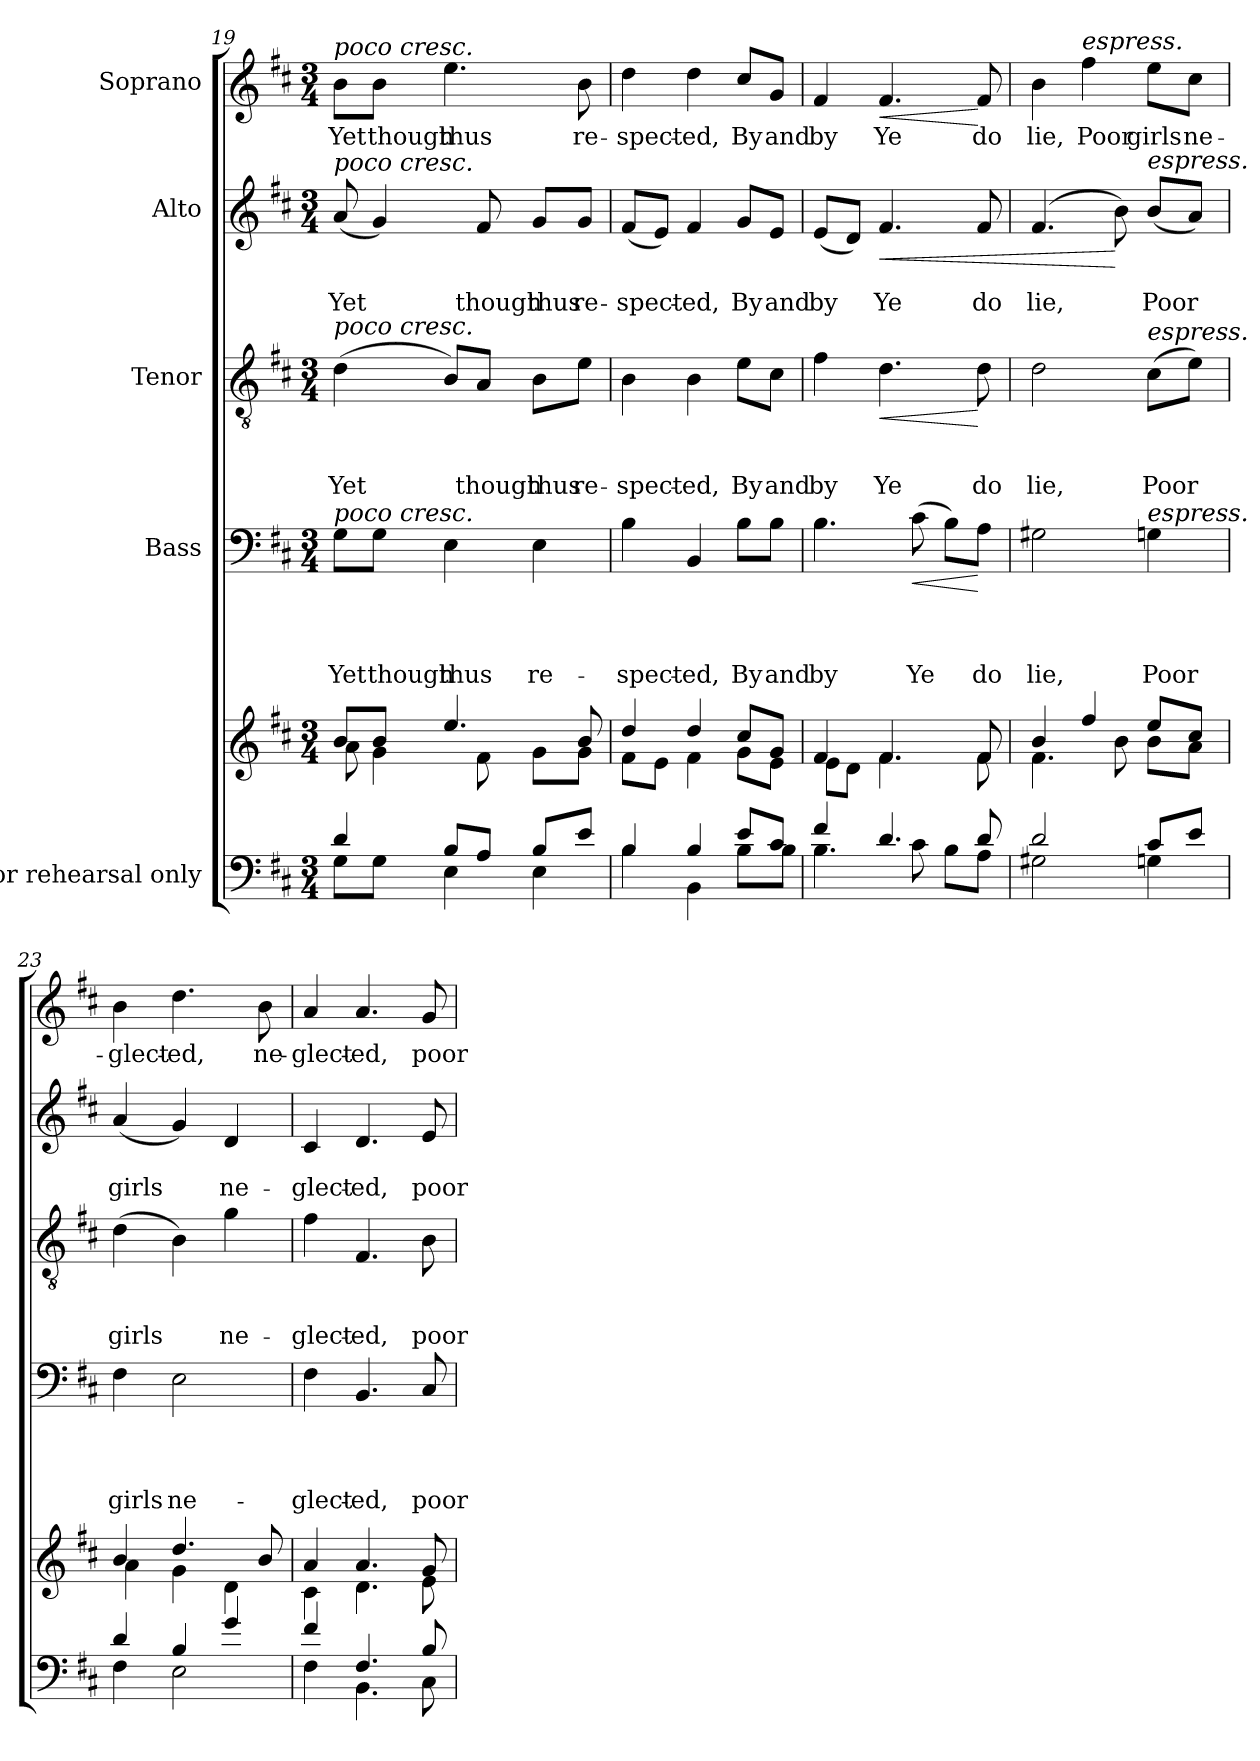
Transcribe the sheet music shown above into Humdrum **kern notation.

**kern	**kern	**kern	**text	**text	**text	**text	**dynam	**kern	**text	**text	**text	**dynam	**kern	**text	**text	**dynam	**kern	**text	**dynam
*part5	*part5	*part4	*part4	*part4	*part4	*part4	*part4	*part3	*part3	*part3	*part3	*part3	*part2	*part2	*part2	*part2	*part1	*part1	*part1
*staff6	*staff5	*staff4	*staff4	*staff4	*staff4	*staff4	*staff4	*staff3	*staff3	*staff3	*staff3	*staff3	*staff2	*staff2	*staff2	*staff2	*staff1	*staff1	*staff1
*I"for rehearsal only	*	*I"Bass	*	*	*	*	*	*I"Tenor	*	*	*	*	*I"Alto	*	*	*	*I"Soprano	*	*
*clefF4	*clefG2	*clefF4	*	*	*	*	*	*clefGv2	*	*	*	*	*clefG2	*	*	*	*clefG2	*	*
*k[f#c#]	*k[f#c#]	*k[f#c#]	*	*	*	*	*	*k[f#c#]	*	*	*	*	*k[f#c#]	*	*	*	*k[f#c#]	*	*
*D:	*D:	*D:	*	*	*	*	*	*D:	*	*	*	*	*D:	*	*	*	*D:	*	*
*M3/4	*M3/4	*M3/4	*	*	*	*	*	*M3/4	*	*	*	*	*M3/4	*	*	*	*M3/4	*	*
=19	=19	=19	=19	=19	=19	=19	=19	=19	=19	=19	=19	=19	=19	=19	=19	=19	=19	=19	=19
*^	*^	*	*	*	*	*	*	*	*	*	*	*	*	*	*	*	*	*	*
!	!	!	!	!	!	!	!	!	!	!	!	!	!	!	!	!	!	!	!LO:TX:a:i:t=poco cresc.	!	!
!	!	!	!	!	!	!	!	!	!	!	!	!	!	!	!LO:TX:a:i:t=poco cresc.	!	!	!	!	!	!
!	!	!	!	!	!	!	!	!	!	!LO:TX:a:i:t=poco cresc.	!	!	!	!	!	!	!	!	!	!	!
!	!	!	!	!LO:TX:a:i:t=poco cresc.	!	!	!	!	!	!	!	!	!	!	!	!	!	!	!	!	!
!	!	!	!	!	!	!	!	!LO:LY:b	!	!	!	!	!LO:LY:b	!	!	!	!LO:LY:b	!	!	!LO:LY:b	!
4d/	8G\L	8b/L	8a\	8G\L	.	.	.	Yet	.	(>4d\	.	.	Yet	.	(<8a/	.	Yet	.	8b\L	Yet	.
!	!	!	!	!	!	!	!	!LO:LY:b	!	!	!	!	!	!	!	!	!	!	!	!LO:LY:b	!
.	8G\J	8b/J	4g\	8G\J	.	.	.	though	.	.	.	.	.	.	4g/)	.	.	.	8b\J	though	.
!	!	!	!	!	!	!	!	!LO:LY:b	!	!	!	!	!	!	!	!	!	!	!	!LO:LY:b	!
8B/L	4E\	4.ee/	.	4E\	.	.	.	thus	.	8B/L)	.	.	.	.	.	.	.	.	4.ee\	thus	.
!	!	!	!	!	!	!	!	!	!	!	!	!	!LO:LY:b	!	!	!	!LO:LY:b	!	!	!	!
8A/J	.	.	8f#\	.	.	.	.	.	.	8A/J	.	.	though	.	8f#/	.	though	.	.	.	.
!	!	!	!	!	!	!	!	!LO:LY:b	!	!	!	!	!LO:LY:b	!	!	!	!LO:LY:b	!	!	!	!
8B/L	4E\	.	8g\L	4E\	.	.	.	re-	.	8B\L	.	.	thus	.	8g/L	.	thus	.	.	.	.
!	!	!	!	!	!	!	!	!	!	!	!	!	!LO:LY:b	!	!	!	!LO:LY:b	!	!	!LO:LY:b	!
8e/J	.	8b/	8g\J	.	.	.	.	.	.	8e\J	.	.	re-	.	8g/J	.	re-	.	8b\	re-	.
=20	=20	=20	=20	=20	=20	=20	=20	=20	=20	=20	=20	=20	=20	=20	=20	=20	=20	=20	=20	=20	=20
!	!	!	!	!	!	!	!	!LO:LY:b	!	!	!	!	!LO:LY:b	!	!	!	!LO:LY:b	!	!	!LO:LY:b	!
4B/	4B\	4dd/	8f#\L	4B\	.	.	.	-spect-	.	4B\	.	.	-spect-	.	(<8f#/L	.	-spect-	.	4dd\	-spect-	.
.	.	.	8e\J	.	.	.	.	.	.	.	.	.	.	.	8e/J)	.	.	.	.	.	.
!	!	!	!	!	!	!	!	!LO:LY:b	!	!	!	!	!LO:LY:b	!	!	!	!LO:LY:b	!	!	!LO:LY:b	!
4B/	4BB\	4dd/	4f#\	4BB/	.	.	.	-ed,	.	4B\	.	.	-ed,	.	4f#/	.	-ed,	.	4dd\	-ed,	.
!	!	!	!	!	!	!	!	!LO:LY:b	!	!	!	!	!LO:LY:b	!	!	!	!LO:LY:b	!	!	!LO:LY:b	!
8e/L	8B\L	8cc#/L	8g\L	8B\L	.	.	.	By	.	8e\L	.	.	By	.	8g/L	.	By	.	8cc#/L	By	.
!	!	!	!	!	!	!	!	!LO:LY:b	!	!	!	!	!LO:LY:b	!	!	!	!LO:LY:b	!	!	!LO:LY:b	!
8c#/J	8B\J	8g/J	8e\J	8B\J	.	.	.	and	.	8c#\J	.	.	and	.	8e/J	.	and	.	8g/J	and	.
=21	=21	=21	=21	=21	=21	=21	=21	=21	=21	=21	=21	=21	=21	=21	=21	=21	=21	=21	=21	=21	=21
!	!	!	!	!	!	!	!	!LO:LY:b	!	!	!	!	!LO:LY:b	!	!	!	!LO:LY:b	!	!	!LO:LY:b	!
4f#/	4.B\	4f#/	8e\L	4.B\	.	.	.	by	.	4f#\	.	.	by	.	(<8e/L	.	by	.	4f#/	by	.
.	.	.	8d\J	.	.	.	.	.	.	.	.	.	.	.	8d/J)	.	.	.	.	.	.
!	!	!	!	!	!	!	!	!	!	!	!	!	!LO:LY:b	!LO:HP:b	!	!	!LO:LY:b	!LO:HP:b	!	!LO:LY:b	!LO:HP:b
4.d/	.	4.f#/	4.f#\	.	.	.	.	.	.	4.d\	.	.	Ye	<	4.f#/	.	Ye	<	4.f#/	Ye	<
!	!	!	!	!	!	!	!	!LO:LY:b	!LO:HP:b	!	!	!	!	!	!	!	!	!	!	!	!
.	8c#\	.	.	(>8c#\	.	.	.	Ye	<	.	.	.	.	.	.	.	.	.	.	.	.
.	8B\L	.	.	8B\L)	.	.	.	.	.	.	.	.	.	.	.	.	.	.	.	.	.
!	!	!	!	!	!	!	!	!LO:LY:b	!	!	!	!	!LO:LY:b	!	!	!	!LO:LY:b	!	!	!LO:LY:b	!
8d/	8A\J	8f#/	8f#\	8A\J	.	.	.	do	[	8d\	.	.	do	[	8f#/	.	do	.	8f#/	do	[
!!LO:PB:g=z
=22	=22	=22	=22	=22	=22	=22	=22	=22	=22	=22	=22	=22	=22	=22	=22	=22	=22	=22	=22	=22	=22
!	!	!	!	!	!	!	!	!LO:LY:b	!	!	!	!	!LO:LY:b	!	!	!	!LO:LY:b	!	!	!LO:LY:b	!
2d/	2G#X\	4b/	4.f#\	2G#X\	.	.	.	lie,	.	2d\	.	.	lie,	.	(>4.f#/	.	lie,	.	4b\	lie,	.
!	!	!	!	!	!	!	!	!	!	!	!	!	!	!	!	!	!	!	!LO:TX:a:i:t=espress.	!	!
!	!	!	!	!	!	!	!	!	!	!	!	!	!	!	!	!	!	!	!	!LO:LY:b	!
.	.	4ff#/	.	.	.	.	.	.	.	.	.	.	.	.	.	.	.	.	4ff#\	Poor	.
.	.	.	8b\	.	.	.	.	.	.	.	.	.	.	.	8b\)	.	.	[	.	.	.
!	!	!	!	!	!	!	!	!	!	!	!	!	!	!	!LO:TX:a:i:t=espress.	!	!	!	!	!	!
!	!	!	!	!	!	!	!	!	!	!LO:TX:a:i:t=espress.	!	!	!	!	!	!	!	!	!	!	!
!	!	!	!	!LO:TX:a:i:t=espress.	!	!	!	!	!	!	!	!	!	!	!	!	!	!	!	!	!
!	!	!	!	!	!	!	!	!LO:LY:b	!	!	!	!	!LO:LY:b	!	!	!	!LO:LY:b	!	!	!LO:LY:b	!
8c#/L	4Gn\	8ee/L	8b\L	4Gn\	.	.	.	Poor	.	(>8c#\L	.	.	Poor	.	(<8b/L	.	Poor	.	8ee\L	girls	.
!	!	!	!	!	!	!	!	!	!	!	!	!	!	!	!	!	!	!	!	!LO:LY:b	!
8e/J	.	8cc#/J	8a\J	.	.	.	.	.	.	8e\J)	.	.	.	.	8a/J)	.	.	.	8cc#\J	ne-	.
=23	=23	=23	=23	=23	=23	=23	=23	=23	=23	=23	=23	=23	=23	=23	=23	=23	=23	=23	=23	=23	=23
!	!	!	!	!	!	!	!	!LO:LY:b	!	!	!	!	!LO:LY:b	!	!	!	!LO:LY:b	!	!	!LO:LY:b	!
4d/	4F#\	4b/	4a\	4F#\	.	.	.	girls	.	(>4d\	.	.	girls	.	(<4a/	.	girls	.	4b\	-glect-	.
!	!	!	!	!	!	!	!	!LO:LY:b	!	!	!	!	!	!	!	!	!	!	!	!LO:LY:b	!
4B/	2E\	4.dd/	4g\	2E\	.	.	.	ne-	.	4B\)	.	.	.	.	4g/)	.	.	.	4.dd\	-ed,	.
!	!	!	!	!	!	!	!	!	!	!	!	!	!LO:LY:b	!	!	!	!LO:LY:b	!	!	!	!
4g/	.	.	4d\	.	.	.	.	.	.	4g\	.	.	ne-	.	4d/	.	ne-	.	.	.	.
!	!	!	!	!	!	!	!	!	!	!	!	!	!	!	!	!	!	!	!	!LO:LY:b	!
.	.	8b/	.	.	.	.	.	.	.	.	.	.	.	.	.	.	.	.	8b\	ne-	.
=24	=24	=24	=24	=24	=24	=24	=24	=24	=24	=24	=24	=24	=24	=24	=24	=24	=24	=24	=24	=24	=24
!	!	!	!	!	!	!	!	!LO:LY:b	!	!	!	!	!LO:LY:b	!	!	!	!LO:LY:b	!	!	!LO:LY:b	!
4f#/	4F#\	4a/	4c#\	4F#\	.	.	.	-glect-	.	4f#\	.	.	-glect-	.	4c#/	.	-glect-	.	4a/	-glect-	.
!	!	!	!	!	!	!	!	!LO:LY:b	!	!	!	!	!LO:LY:b	!	!	!	!LO:LY:b	!	!	!LO:LY:b	!
4.F#/	4.BB\	4.a/	4.d\	4.BB/	.	.	.	-ed,	.	4.F#/	.	.	-ed,	.	4.d/	.	-ed,	.	4.a/	-ed,	.
!	!	!	!	!	!	!	!	!LO:LY:b	!	!	!	!	!LO:LY:b	!	!	!	!LO:LY:b	!	!	!LO:LY:b	!
8B/	8C#\	8g/	8e\	8C#/	.	.	.	poor	.	8B\	.	.	poor	.	8e/	.	poor	.	8g/	poor	.
*v	*v	*	*	*	*	*	*	*	*	*	*	*	*	*	*	*	*	*	*	*	*
*	*v	*v	*	*	*	*	*	*	*	*	*	*	*	*	*	*	*	*	*	*
=	=	=	=	=	=	=	=	=	=	=	=	=	=	=	=	=	=	=	=
*-	*-	*-	*-	*-	*-	*-	*-	*-	*-	*-	*-	*-	*-	*-	*-	*-	*-	*-	*-
